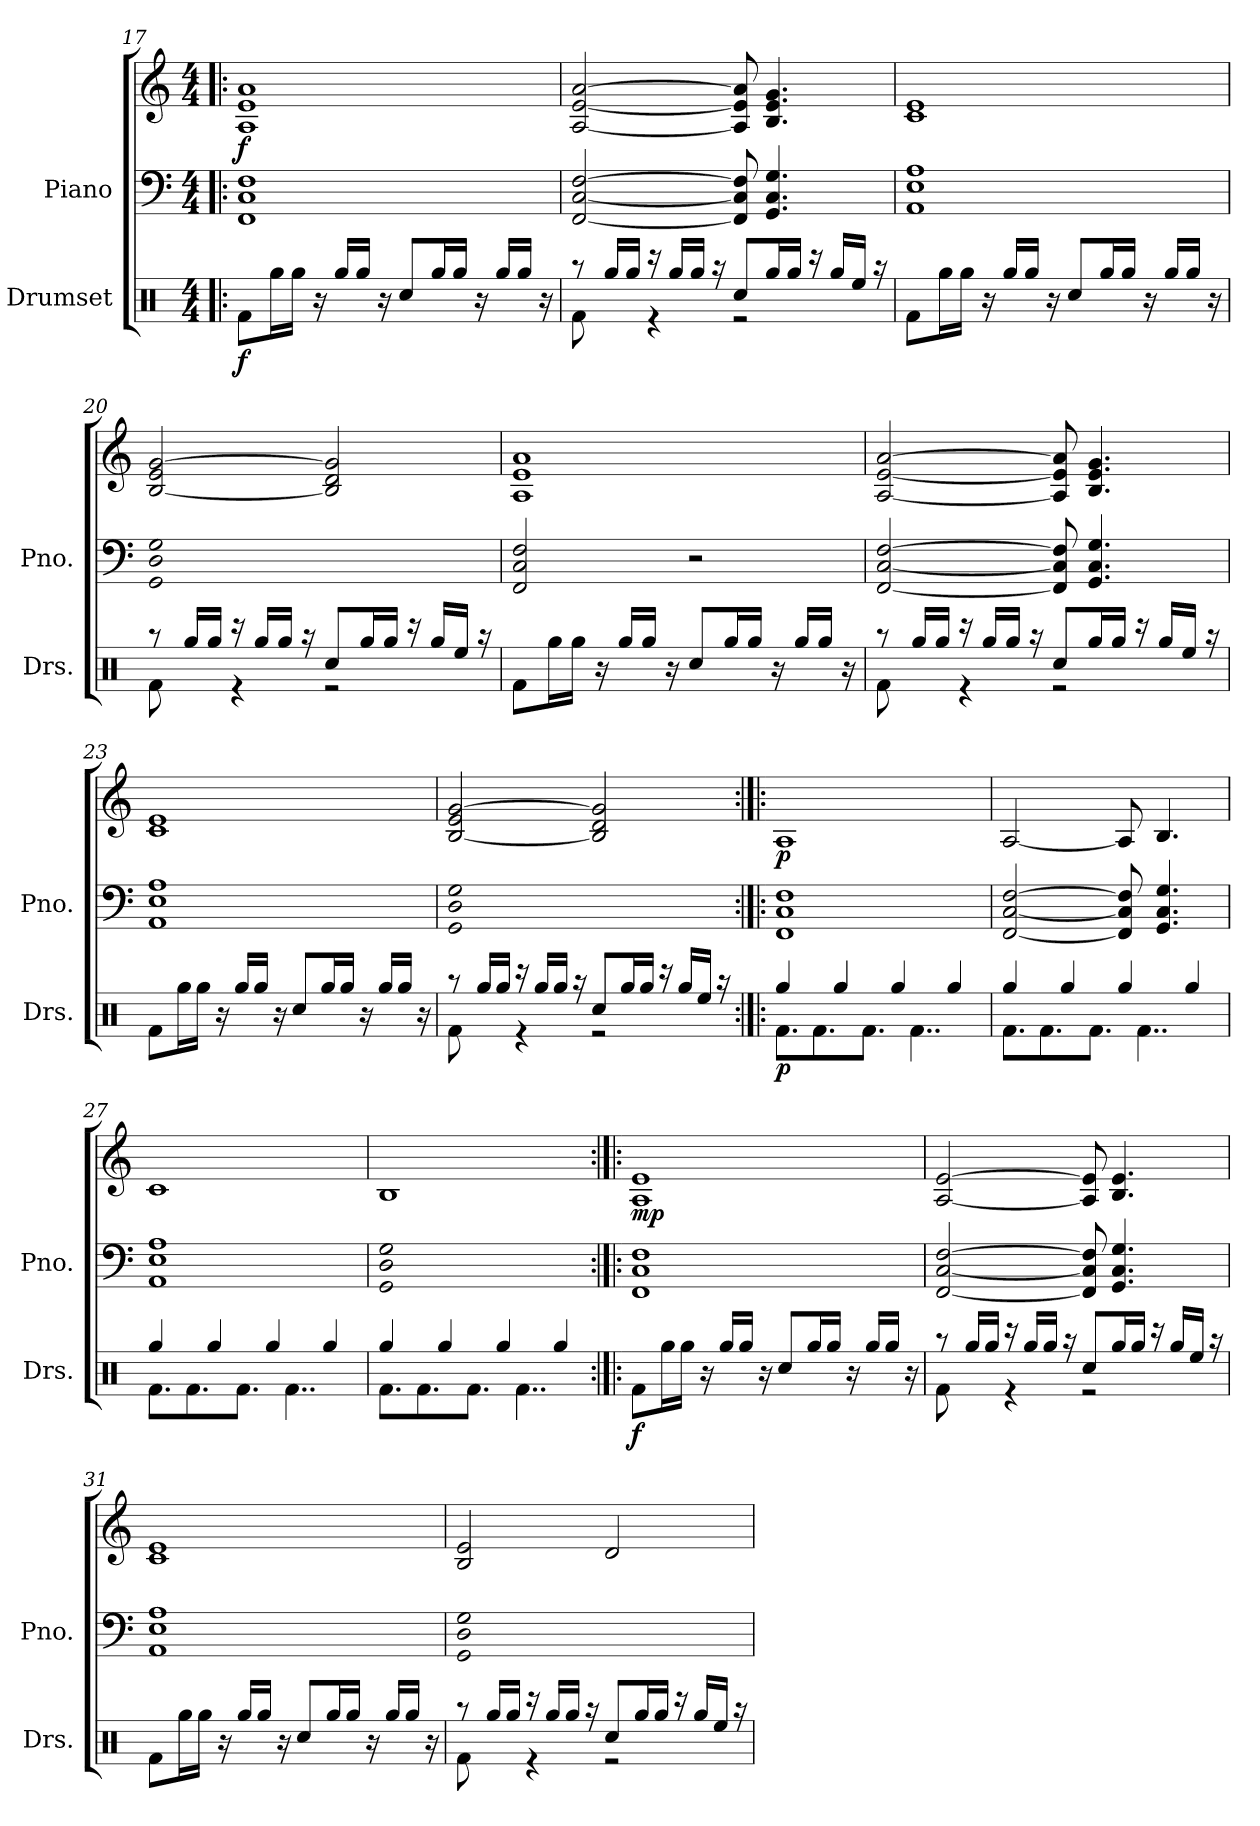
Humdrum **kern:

**kern	**dynam	**kern	**kern	**dynam
*part2	*part2	*part1	*part1	*part1
*staff3	*staff3	*staff2	*staff1	*staff1/2
*I"Drumset	*	*I"Piano	*	*
*I'Drs.	*	*I'Pno.	*	*
!!LO:LB:g=z
*clefX	*	*clefF4	*clefG2	*
*k[]	*	*k[]	*k[]	*
*M4/4	*	*M4/4	*M4/4	*
=17!|:	=17!|:	=17!|:	=17!|:	=17!|:
!	!LO:DY:b	!	!	!LO:DY:b
8Rf\L	f	1FF 1C 1F	1A 1e 1a	f
16Rgg\L	.	.	.	.
16Rgg\JJ	.	.	.	.
16r	.	.	.	.
16Rgg/LL	.	.	.	.
16Rgg/JJ	.	.	.	.
16r	.	.	.	.
8Rcc/L	.	.	.	.
16Rgg/L	.	.	.	.
16Rgg/JJ	.	.	.	.
16r	.	.	.	.
16Rgg/LL	.	.	.	.
16Rgg/JJ	.	.	.	.
16r	.	.	.	.
=18	=18	=18	=18	=18
*^	*	*	*	*
8r	8Rf\	.	[2FF/ [2C/ [2F/	[2A/ [2e/ [2a/	.
16Rgg/LL	8ryy	.	.	.	.
16Rgg/JJ	.	.	.	.	.
16r	4r	.	.	.	.
16Rgg/LL	.	.	.	.	.
16Rgg/JJ	.	.	.	.	.
16r	.	.	.	.	.
8Rcc/L	2r	.	8FF/] 8C/] 8F/]	8A/] 8e/] 8a/]	.
16Rgg/L	.	.	4.GG/ 4.C/ 4.G/	4.B/ 4.e/ 4.g/	.
16Rgg/JJ	.	.	.	.	.
16r	.	.	.	.	.
16Rgg/LL	.	.	.	.	.
16Ree/JJ	.	.	.	.	.
16r	.	.	.	.	.
*v	*v	*	*	*	*
=19	=19	=19	=19	=19
8Rf\L	.	1AA 1E 1A	1c 1e	.
16Rgg\L	.	.	.	.
16Rgg\JJ	.	.	.	.
16r	.	.	.	.
16Rgg/LL	.	.	.	.
16Rgg/JJ	.	.	.	.
16r	.	.	.	.
8Rcc/L	.	.	.	.
16Rgg/L	.	.	.	.
16Rgg/JJ	.	.	.	.
16r	.	.	.	.
16Rgg/LL	.	.	.	.
16Rgg/JJ	.	.	.	.
16r	.	.	.	.
!!LO:LB:g=z
=20	=20	=20	=20	=20
*^	*	*	*	*
!	!	!	!LO:N:n=1:head=open	!	!
!	!	!	!LO:N:n=2:head=open	!	!
!	!	!	!LO:N:n=3:head=open	!	!
8r	8Rf\	.	1GG 1D 1G	[2B/ 2e/ [2g/	.
16Rgg/LL	8ryy	.	.	.	.
16Rgg/JJ	.	.	.	.	.
16r	4r	.	.	.	.
16Rgg/LL	.	.	.	.	.
16Rgg/JJ	.	.	.	.	.
16r	.	.	.	.	.
8Rcc/L	2r	.	.	2B/] 2d/ 2g/]	.
16Rgg/L	.	.	.	.	.
16Rgg/JJ	.	.	.	.	.
16r	.	.	.	.	.
16Rgg/LL	.	.	.	.	.
16Ree/JJ	.	.	.	.	.
16r	.	.	.	.	.
*v	*v	*	*	*	*
=21	=21	=21	=21	=21
8Rf\L	.	2FF/ 2C/ 2F/	1A 1e 1a	.
16Rgg\L	.	.	.	.
16Rgg\JJ	.	.	.	.
16r	.	.	.	.
16Rgg/LL	.	.	.	.
16Rgg/JJ	.	.	.	.
16r	.	.	.	.
8Rcc/L	.	2r	.	.
16Rgg/L	.	.	.	.
16Rgg/JJ	.	.	.	.
16r	.	.	.	.
16Rgg/LL	.	.	.	.
16Rgg/JJ	.	.	.	.
16r	.	.	.	.
=22	=22	=22	=22	=22
*^	*	*	*	*
8r	8Rf\	.	[2FF/ [2C/ [2F/	[2A/ [2e/ [2a/	.
16Rgg/LL	8ryy	.	.	.	.
16Rgg/JJ	.	.	.	.	.
16r	4r	.	.	.	.
16Rgg/LL	.	.	.	.	.
16Rgg/JJ	.	.	.	.	.
16r	.	.	.	.	.
8Rcc/L	2r	.	8FF/] 8C/] 8F/]	8A/] 8e/] 8a/]	.
16Rgg/L	.	.	4.GG/ 4.C/ 4.G/	4.B/ 4.e/ 4.g/	.
16Rgg/JJ	.	.	.	.	.
16r	.	.	.	.	.
16Rgg/LL	.	.	.	.	.
16Ree/JJ	.	.	.	.	.
16r	.	.	.	.	.
*v	*v	*	*	*	*
!!LO:LB:g=z
=23	=23	=23	=23	=23
8Rf\L	.	1AA 1E 1A	1c 1e	.
16Rgg\L	.	.	.	.
16Rgg\JJ	.	.	.	.
16r	.	.	.	.
16Rgg/LL	.	.	.	.
16Rgg/JJ	.	.	.	.
16r	.	.	.	.
8Rcc/L	.	.	.	.
16Rgg/L	.	.	.	.
16Rgg/JJ	.	.	.	.
16r	.	.	.	.
16Rgg/LL	.	.	.	.
16Rgg/JJ	.	.	.	.
16r	.	.	.	.
=24	=24	=24	=24	=24
*^	*	*	*	*
!	!	!	!LO:N:n=1:head=open	!	!
!	!	!	!LO:N:n=2:head=open	!	!
!	!	!	!LO:N:n=3:head=open	!	!
8r	8Rf\	.	1GG 1D 1G	[2B/ 2e/ [2g/	.
16Rgg/LL	8ryy	.	.	.	.
16Rgg/JJ	.	.	.	.	.
16r	4r	.	.	.	.
16Rgg/LL	.	.	.	.	.
16Rgg/JJ	.	.	.	.	.
16r	.	.	.	.	.
8Rcc/L	2r	.	.	2B/] 2d/ 2g/]	.
16Rgg/L	.	.	.	.	.
16Rgg/JJ	.	.	.	.	.
16r	.	.	.	.	.
16Rgg/LL	.	.	.	.	.
16Ree/JJ	.	.	.	.	.
16r	.	.	.	.	.
=25:|!|:	=25:|!|:	=25:|!|:	=25:|!|:	=25:|!|:	=25:|!|:
!	!	!LO:DY:b	!	!	!LO:DY:b
4Rgg/	8.Rf\L	p	1FF 1C 1F	1A	p
.	8.Rf\	.	.	.	.
4Rgg/	.	.	.	.	.
.	8.Rf\J	.	.	.	.
4Rgg/	.	.	.	.	.
.	4..Rf\	.	.	.	.
4Rgg/	.	.	.	.	.
!!LO:PB:g=z
=26	=26	=26	=26	=26	=26
4Rgg/	8.Rf\L	.	[2FF/ [2C/ [2F/	[2A/	.
.	8.Rf\	.	.	.	.
4Rgg/	.	.	.	.	.
.	8.Rf\J	.	.	.	.
4Rgg/	.	.	8FF/] 8C/] 8F/]	8A/]	.
.	4..Rf\	.	.	.	.
.	.	.	4.GG/ 4.C/ 4.G/	4.B/	.
4Rgg/	.	.	.	.	.
=27	=27	=27	=27	=27	=27
4Rgg/	8.Rf\L	.	1AA 1E 1A	1c	.
.	8.Rf\	.	.	.	.
4Rgg/	.	.	.	.	.
.	8.Rf\J	.	.	.	.
4Rgg/	.	.	.	.	.
.	4..Rf\	.	.	.	.
4Rgg/	.	.	.	.	.
=28	=28	=28	=28	=28	=28
!	!	!	!LO:N:n=1:head=open	!	!
!	!	!	!LO:N:n=2:head=open	!	!
!	!	!	!LO:N:n=3:head=open	!	!
4Rgg/	8.Rf\L	.	1GG 1D 1G	1B	.
.	8.Rf\	.	.	.	.
4Rgg/	.	.	.	.	.
.	8.Rf\J	.	.	.	.
4Rgg/	.	.	.	.	.
.	4..Rf\	.	.	.	.
4Rgg/	.	.	.	.	.
*v	*v	*	*	*	*
=29:|!|:	=29:|!|:	=29:|!|:	=29:|!|:	=29:|!|:
!	!LO:DY:b	!	!	!LO:DY:b
8Rf\L	f	1FF 1C 1F	1A 1e	mp
16Rgg\L	.	.	.	.
16Rgg\JJ	.	.	.	.
16r	.	.	.	.
16Rgg/LL	.	.	.	.
16Rgg/JJ	.	.	.	.
16r	.	.	.	.
8Rcc/L	.	.	.	.
16Rgg/L	.	.	.	.
16Rgg/JJ	.	.	.	.
16r	.	.	.	.
16Rgg/LL	.	.	.	.
16Rgg/JJ	.	.	.	.
16r	.	.	.	.
!!LO:LB:g=z
=30	=30	=30	=30	=30
*^	*	*	*	*
8r	8Rf\	.	[2FF/ [2C/ [2F/	[2A/ [2e/	.
16Rgg/LL	8ryy	.	.	.	.
16Rgg/JJ	.	.	.	.	.
16r	4r	.	.	.	.
16Rgg/LL	.	.	.	.	.
16Rgg/JJ	.	.	.	.	.
16r	.	.	.	.	.
8Rcc/L	2r	.	8FF/] 8C/] 8F/]	8A/] 8e/]	.
16Rgg/L	.	.	4.GG/ 4.C/ 4.G/	4.B/ 4.e/	.
16Rgg/JJ	.	.	.	.	.
16r	.	.	.	.	.
16Rgg/LL	.	.	.	.	.
16Ree/JJ	.	.	.	.	.
16r	.	.	.	.	.
*v	*v	*	*	*	*
=31	=31	=31	=31	=31
8Rf\L	.	1AA 1E 1A	1c 1e	.
16Rgg\L	.	.	.	.
16Rgg\JJ	.	.	.	.
16r	.	.	.	.
16Rgg/LL	.	.	.	.
16Rgg/JJ	.	.	.	.
16r	.	.	.	.
8Rcc/L	.	.	.	.
16Rgg/L	.	.	.	.
16Rgg/JJ	.	.	.	.
16r	.	.	.	.
16Rgg/LL	.	.	.	.
16Rgg/JJ	.	.	.	.
16r	.	.	.	.
=32	=32	=32	=32	=32
*^	*	*	*	*
!	!	!	!LO:N:n=1:head=open	!	!
!	!	!	!LO:N:n=2:head=open	!	!
!	!	!	!LO:N:n=3:head=open	!	!
8r	8Rf\	.	1GG 1D 1G	2B/ 2e/	.
16Rgg/LL	8ryy	.	.	.	.
16Rgg/JJ	.	.	.	.	.
16r	4r	.	.	.	.
16Rgg/LL	.	.	.	.	.
16Rgg/JJ	.	.	.	.	.
16r	.	.	.	.	.
8Rcc/L	2r	.	.	2d/	.
16Rgg/L	.	.	.	.	.
16Rgg/JJ	.	.	.	.	.
16r	.	.	.	.	.
16Rgg/LL	.	.	.	.	.
16Ree/JJ	.	.	.	.	.
16r	.	.	.	.	.
*v	*v	*	*	*	*
=	=	=	=	=
*-	*-	*-	*-	*-
